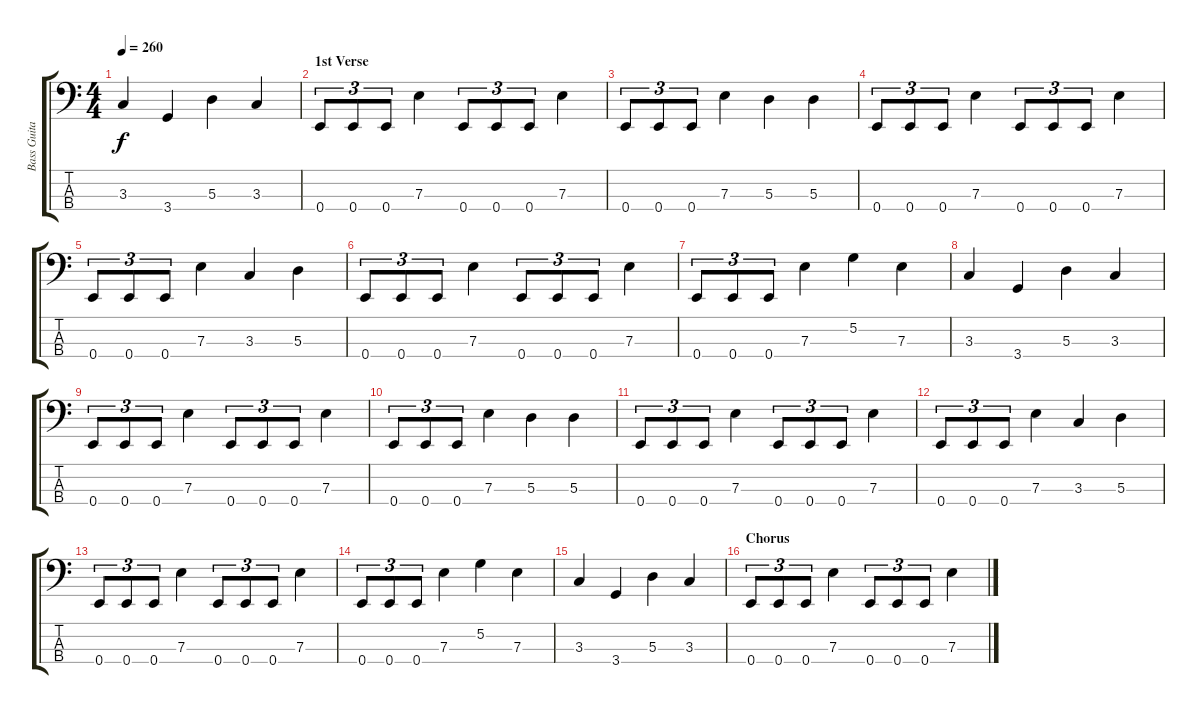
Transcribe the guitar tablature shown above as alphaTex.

\track ("Bass Guitar (Dave Ellefson)" "Bass Guita") {instrument electricbasspick}
\staff {score tabs}
\tuning (G2 D2 A1 E1) {hide}
\ts (4 4)
\tempo 260
\clef f4
\ks c
3.3.4{dy f} 3.4.4 5.3.4 3.3.4 |
\section ("" "1st Verse")
0.4.8{tu (3 2)} 0.4.8{tu (3 2)} 0.4.8{tu (3 2)} 7.3.4 0.4.8{tu (3 2)} 0.4.8{tu (3 2)} 0.4.8{tu (3 2)} 7.3.4 |
0.4.8{tu (3 2)} 0.4.8{tu (3 2)} 0.4.8{tu (3 2)} 7.3.4 5.3.4 5.3.4 |
0.4.8{tu (3 2)} 0.4.8{tu (3 2)} 0.4.8{tu (3 2)} 7.3.4 0.4.8{tu (3 2)} 0.4.8{tu (3 2)} 0.4.8{tu (3 2)} 7.3.4 |
0.4.8{tu (3 2)} 0.4.8{tu (3 2)} 0.4.8{tu (3 2)} 7.3.4 3.3.4 5.3.4 |
0.4.8{tu (3 2)} 0.4.8{tu (3 2)} 0.4.8{tu (3 2)} 7.3.4 0.4.8{tu (3 2)} 0.4.8{tu (3 2)} 0.4.8{tu (3 2)} 7.3.4 |
0.4.8{tu (3 2)} 0.4.8{tu (3 2)} 0.4.8{tu (3 2)} 7.3.4 5.2.4 7.3.4 |
3.3.4 3.4.4 5.3.4 3.3.4 |
0.4.8{tu (3 2)} 0.4.8{tu (3 2)} 0.4.8{tu (3 2)} 7.3.4 0.4.8{tu (3 2)} 0.4.8{tu (3 2)} 0.4.8{tu (3 2)} 7.3.4 |
0.4.8{tu (3 2)} 0.4.8{tu (3 2)} 0.4.8{tu (3 2)} 7.3.4 5.3.4 5.3.4 |
0.4.8{tu (3 2)} 0.4.8{tu (3 2)} 0.4.8{tu (3 2)} 7.3.4 0.4.8{tu (3 2)} 0.4.8{tu (3 2)} 0.4.8{tu (3 2)} 7.3.4 |
0.4.8{tu (3 2)} 0.4.8{tu (3 2)} 0.4.8{tu (3 2)} 7.3.4 3.3.4 5.3.4 |
0.4.8{tu (3 2)} 0.4.8{tu (3 2)} 0.4.8{tu (3 2)} 7.3.4 0.4.8{tu (3 2)} 0.4.8{tu (3 2)} 0.4.8{tu (3 2)} 7.3.4 |
0.4.8{tu (3 2)} 0.4.8{tu (3 2)} 0.4.8{tu (3 2)} 7.3.4 5.2.4 7.3.4 |
3.3.4 3.4.4 5.3.4 3.3.4 |
\section ("" "Chorus")
0.4.8{tu (3 2)} 0.4.8{tu (3 2)} 0.4.8{tu (3 2)} 7.3.4 0.4.8{tu (3 2)} 0.4.8{tu (3 2)} 0.4.8{tu (3 2)} 7.3.4
